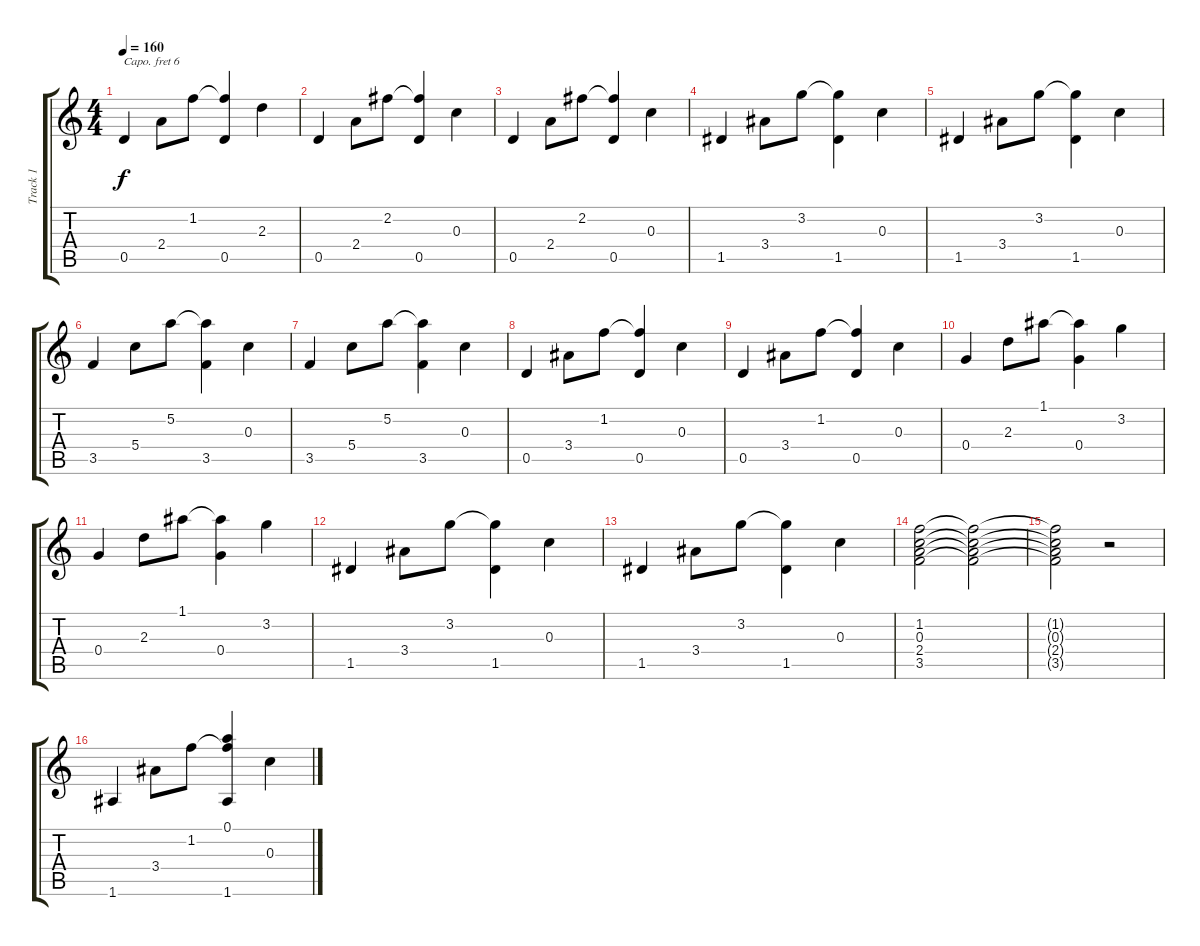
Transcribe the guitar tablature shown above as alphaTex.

\track ("Track 1" "Track 1") {instrument acousticguitarsteel}
\staff {score tabs}
\capo 6
\tuning (Eb4 Bb3 Gb3 Db3 Ab2 Eb2) {hide}
\ts (4 4)
\tempo 160
\clef g2
\ks c
0.5.4{dy f} 2.4.8 1.2.8 (1.2{t} 0.5).4 2.3.4 |
0.5.4 2.4.8 2.2.8 (2.2{t} 0.5).4 0.3.4 |
0.5.4 2.4.8 2.2.8 (2.2{t} 0.5).4 0.3.4 |
1.5.4 3.4.8 3.2.8 (3.2{t} 1.5).4 0.3.4 |
1.5.4 3.4.8 3.2.8 (3.2{t} 1.5).4 0.3.4 |
3.5.4 5.4.8 5.2.8 (5.2{t} 3.5).4 0.3.4 |
3.5.4 5.4.8 5.2.8 (5.2{t} 3.5).4 0.3.4 |
0.5.4 3.4.8 1.2.8 (1.2{t} 0.5).4 0.3.4 |
0.5.4 3.4.8 1.2.8 (1.2{t} 0.5).4 0.3.4 |
0.4.4 2.3.8 1.1.8 (1.1{t} 0.4).4 3.2.4 |
0.4.4 2.3.8 1.1.8 (1.1{t} 0.4).4 3.2.4 |
1.5.4 3.4.8 3.2.8 (3.2{t} 1.5).4 0.3.4 |
1.5.4 3.4.8 3.2.8 (3.2{t} 1.5).4 0.3.4 |
(1.2 0.3 2.4 3.5).2 (1.2{t} 0.3{t} 2.4{t} 3.5{t}).2 |
(1.2{t} 0.3{t} 2.4{t} 3.5{t}).2 r.2 |
1.6.4 3.4.8 1.2.8 (0.1 1.2{t} 1.6).4 0.3.4
